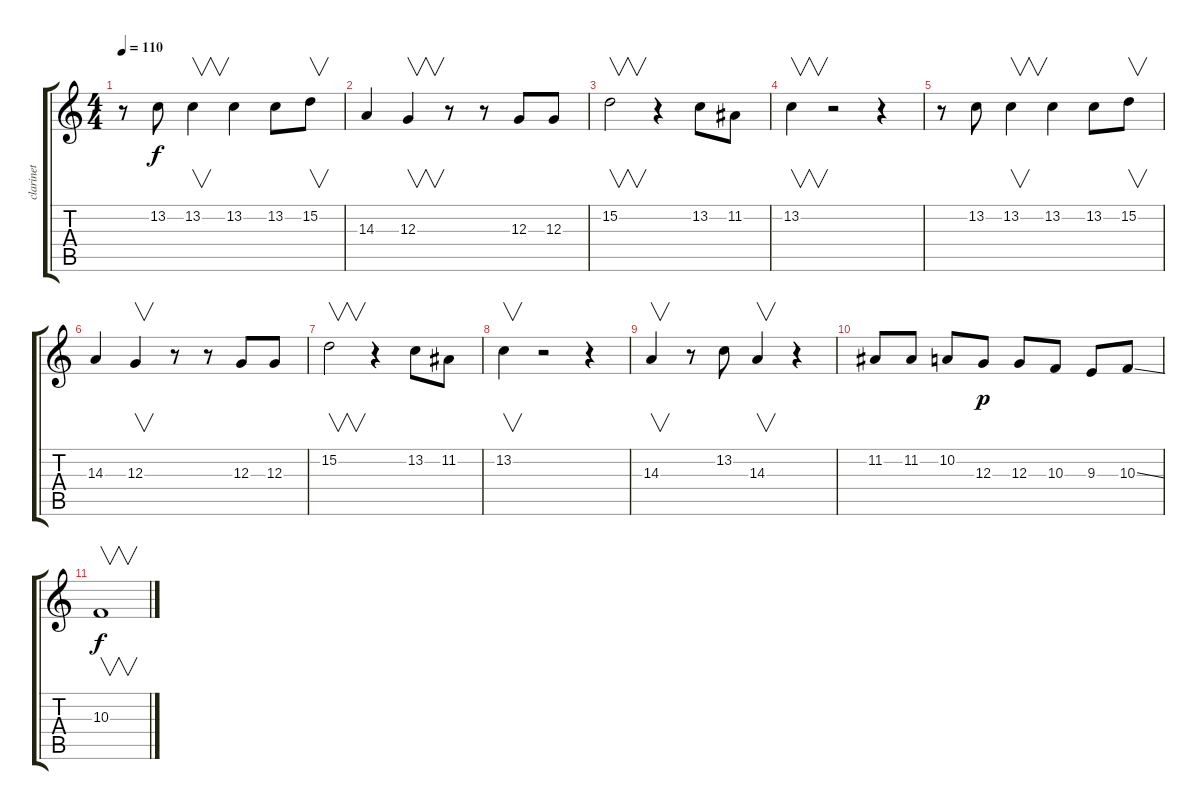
\track ("clarinet" "clarinet") {instrument clarinet}
\staff {score tabs}
\tuning (E4 B3 G3 D3 A2 E2) {hide}
\ts (4 4)
\tempo 110
\clef g2
\ks c
r.8{dy f} 13.2.8 13.2.4{v} 13.2.4 13.2.8 15.2.8{v} |
14.3.4 12.3.4{v} r.8 r.8 12.3.8 12.3.8 |
15.2.2{v} r.4 13.2.8 11.2.8 |
13.2.4{v} r.2 r.4 |
r.8 13.2.8 13.2.4{v} 13.2.4 13.2.8 15.2.8{v} |
14.3.4 12.3.4{v} r.8 r.8 12.3.8 12.3.8 |
15.2.2{v} r.4 13.2.8 11.2.8 |
13.2.4{v} r.2 r.4 |
14.3.4{v} r.8 13.2.8 14.3.4{v} r.4 |
11.2.8 11.2.8 10.2.8 12.3.8{dy p} 12.3.8 10.3.8 9.3.8 10.3{ss}.8 |
10.3.1{v dy f}
